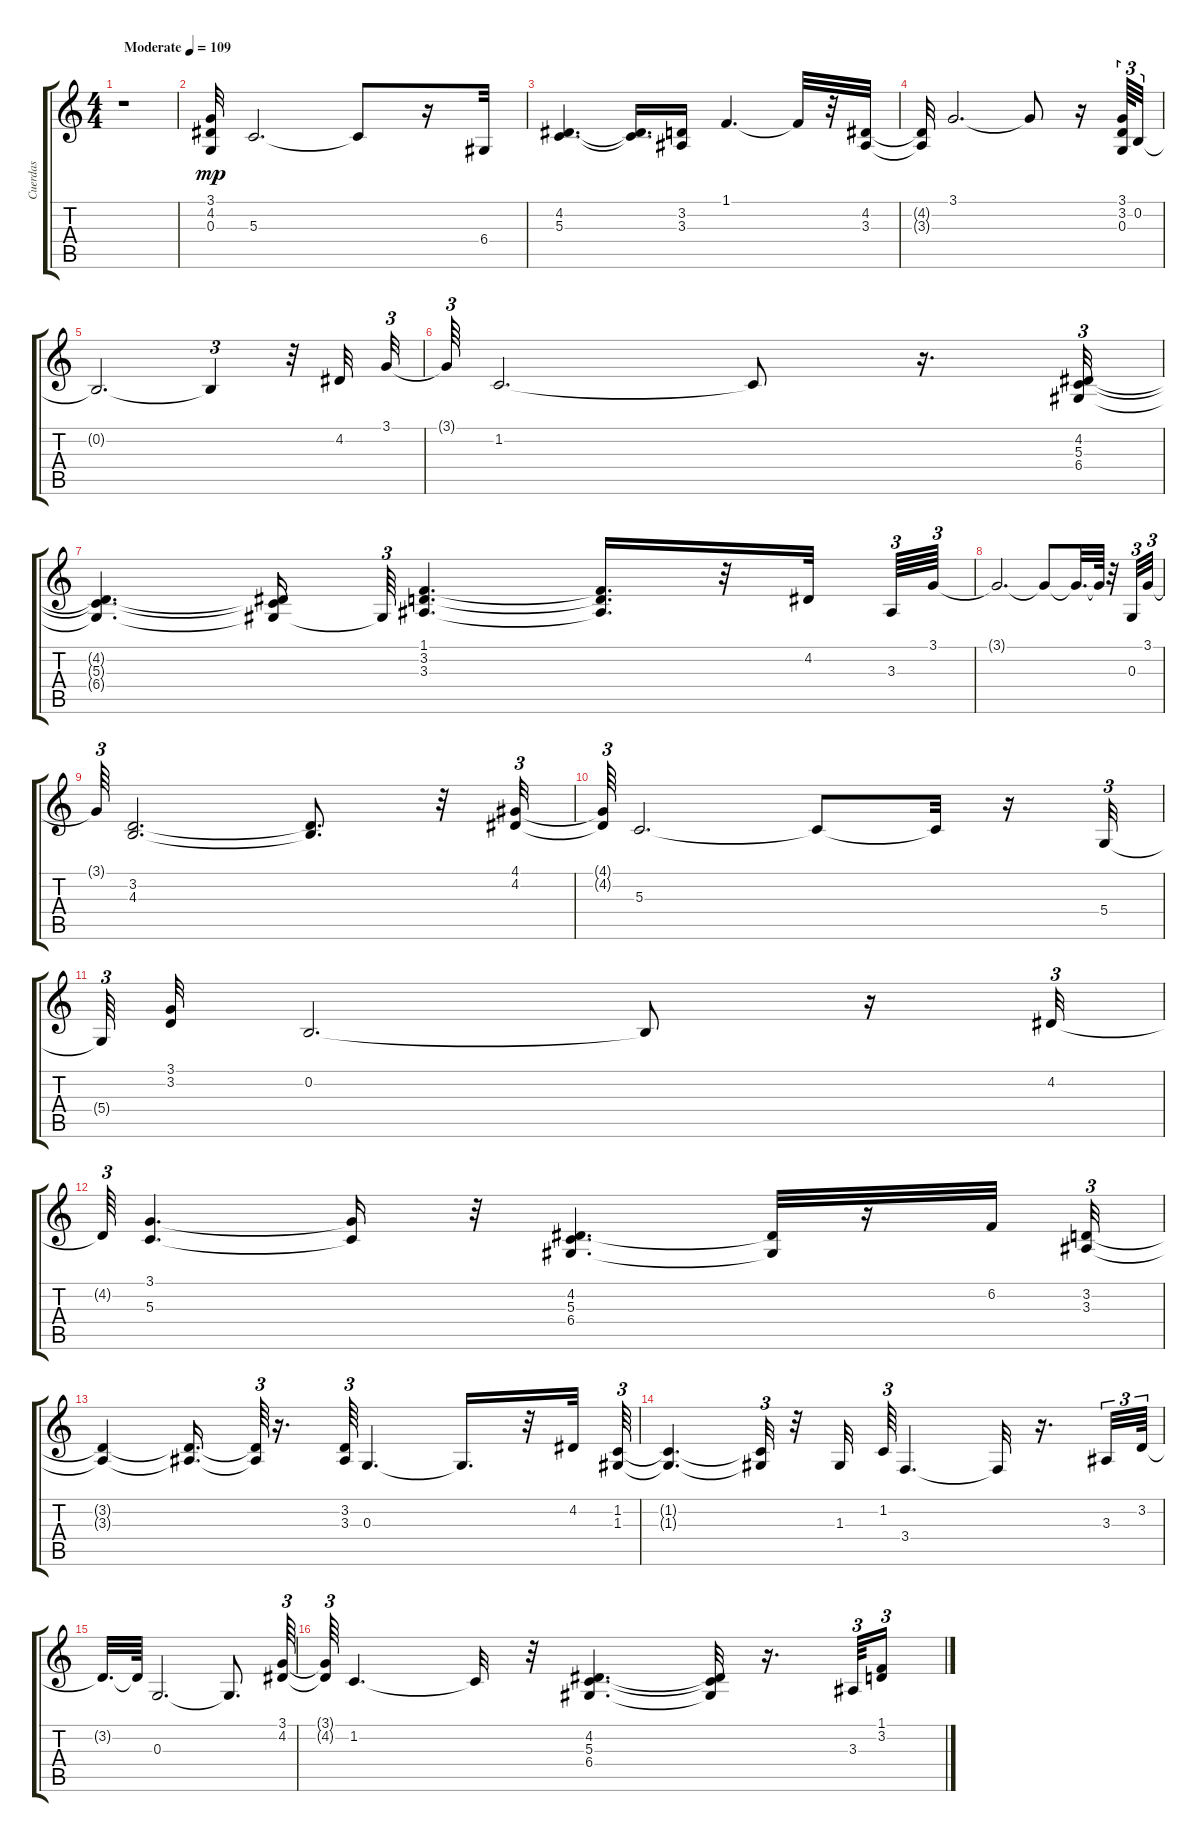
\track ("Cuerdas" "Cuerdas") {instrument stringensemble1}
\staff {score tabs}
\tuning (E4 B3 G3 D3 A2 E2) {hide}
\ts (4 4)
\tempo (109 "Moderate")
\clef g2
\ks c
r.1{dy mp instrument stringensemble1} |
(3.1 4.2 0.3).32 5.3.2{d} 5.3{t}.8 r.16 6.4.32 |
(4.2 5.3).4{d} (4.2{t} 5.3{t}).16{d} (3.2 3.3).16 1.1.4{d} 1.1{t}.32 r.32 (4.2 3.3).32 |
(4.2{t} 3.3{t}).32 3.1.2{d} 3.1{t}.8 r.16 (3.1 3.2 0.3).64{tu (3 2)} 0.2.32{tu (3 2)} |
0.2{t}.2{d} 0.2{t}.4{tu (3 2)} r.32 4.2.32 3.1.32{tu (3 2)} |
3.1{t}.64{tu (3 2)} 1.2.2{d} 1.2{t}.8 r.16{d} (4.2 5.3 6.4).32{tu (3 2)} |
(4.2{t} 5.3{t} 6.4{t}).4{d} (4.2{t} 5.3{t} 6.4{t}).16 6.4{t}.64{tu (3 2)} (1.1 3.2 3.3).4{d} (1.1{t} 3.2{t} 3.3{t}).16{d} r.32 4.2.32{beam splitsecondary} 3.3.64{tu (3 2)} 3.1.64{tu (3 2)} |
3.1{t}.2{d} 3.1{t}.8 3.1{t}.32{d} 3.1{t}.64 r.32 0.3.32{tu (3 2)} 3.1.32{tu (3 2)} |
3.1{t}.64{tu (3 2)} (3.2 4.3).2{d} (3.2{t} 4.3{t}).8{d} r.32 (4.1 4.2).32{tu (3 2)} |
(4.1{t} 4.2{t}).64{tu (3 2)} 5.3.2{d} 5.3{t}.8 5.3{t}.32 r.16 5.4.32{tu (3 2)} |
5.4{t}.64{tu (3 2)} (3.1 3.2).32 0.2.2{d} 0.2{t}.8 r.16 4.2.32{tu (3 2)} |
4.2{t}.64{tu (3 2)} (3.1 5.3).4{d} (3.1{t} 5.3{t}).16 r.32 (4.2 5.3 6.4).4{d} (4.2{t} 6.4{t}).32 r.16 6.2.32 (3.2 3.3).32{tu (3 2)} |
(3.2{t} 3.3{t}).4 (3.2{t} 3.3{t}).16{d} (3.2{t} 3.3{t}).64{tu (3 2)} r.16{d} (3.2 3.3).64{tu (3 2)} 0.3.4{d} 0.3{t}.16{d} r.32 4.2.32 (1.2 1.3).64{tu (3 2)} |
(1.2{t} 1.3{t}).4{d} (1.2{t} 1.3{t}).32{tu (3 2)} r.32 1.3.32 1.2.64{tu (3 2)} 3.4.4{d} 3.4{t}.32 r.16{d} 3.3.32{tu (3 2)} 3.2.64{tu (3 2)} |
3.2{t}.32{d} 3.2{t}.64 0.3.2{d} 0.3{t}.8{d} (3.1 4.2).64{tu (3 2)} |
(3.1{t} 4.2{t}).64{tu (3 2)} 1.2.4{d} 1.2{t}.32 r.32 (4.2 5.3 6.4).4{d} (4.2{t} 5.3{t} 6.4{t}).32 r.16{d} 3.3.64{tu (3 2)} (1.1 3.2).16{tu (3 2)}
